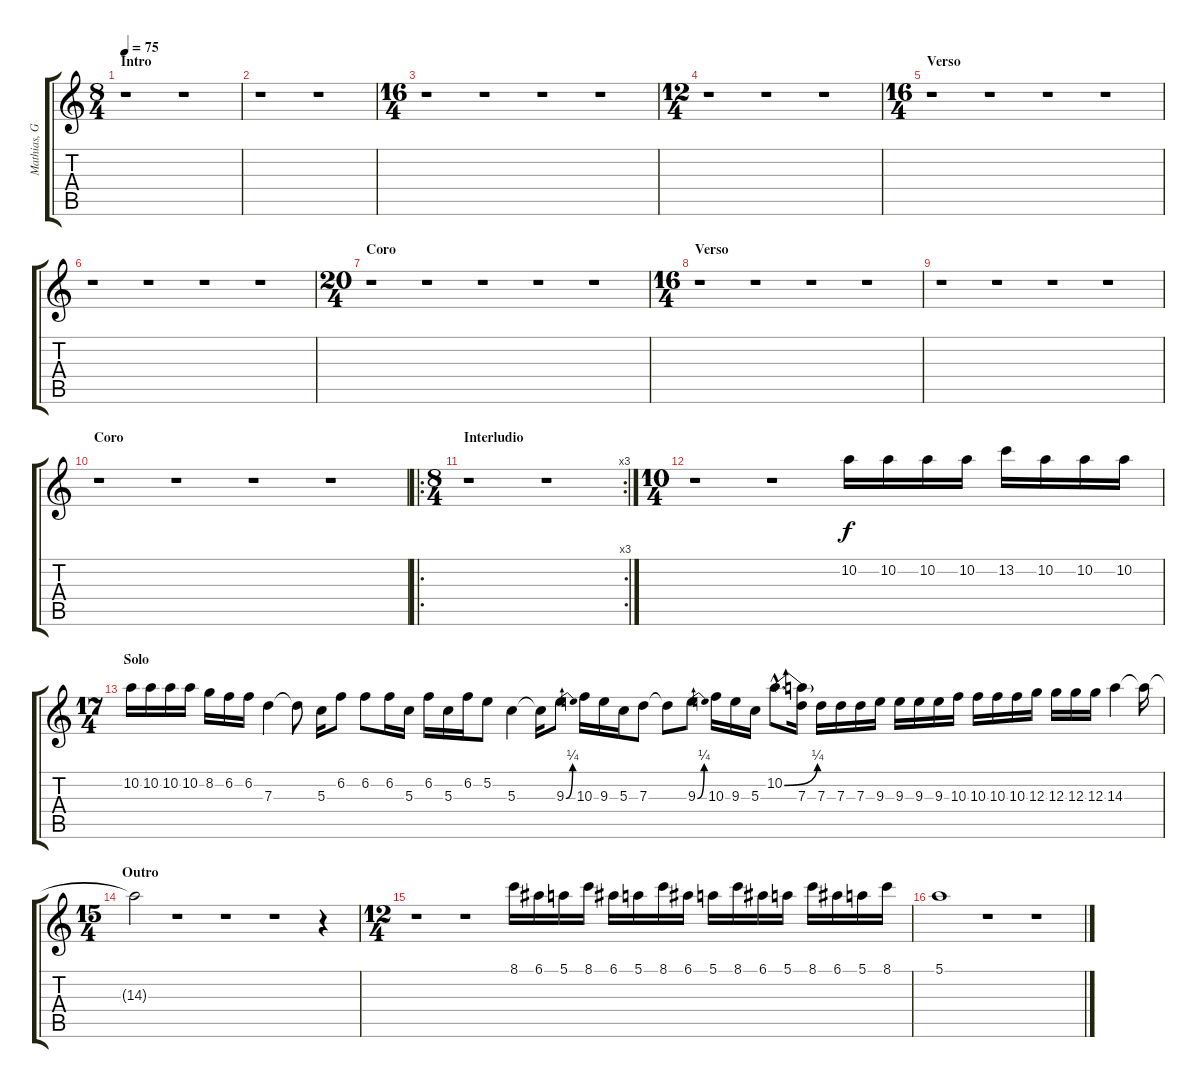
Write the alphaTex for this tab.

\track ("Mathias, Guitarra Solo" "Mathias, G") {instrument distortionguitar}
\staff {score tabs}
\tuning (E4 B3 G3 D3 A2 E2) {hide}
\ts (8 4)
\section ("" "Intro")
\tempo 75
\clef g2
\ks c
r.1{dy f instrument distortionguitar} r.1 |
r.1 r.1 |
\ts (16 4)
r.1 r.1 r.1 r.1 |
\ts (12 4)
r.1 r.1 r.1 |
\ts (16 4)
\section ("" "Verso")
r.1 r.1 r.1 r.1 |
r.1 r.1 r.1 r.1 |
\ts (20 4)
\section ("" "Coro")
r.1 r.1 r.1 r.1 r.1 |
\ts (16 4)
\section ("" "Verso")
r.1 r.1 r.1 r.1 |
r.1 r.1 r.1 r.1 |
\section ("" "Coro")
r.1 r.1 r.1 r.1 |
\ro
\rc 3
\ts (8 4)
\section ("" "Interludio")
r.1 r.1 |
\ts (10 4)
r.1 r.1 10.2.16 10.2.16 10.2.16 10.2.16 13.2.16 10.2.16 10.2.16 10.2.16 |
\ts (17 4)
\section ("" "Solo")
10.2.16 10.2.16 10.2.16 10.2.16 8.2.16 6.2.16 6.2.16 7.3.4 7.3{t}.8 5.3.16 6.2.8 6.2.8 6.2.16 5.3.16 6.2.16 5.3.16 6.2.16 5.2.8 5.3.4 5.3{t}.16 9.3{be (bend 0 0 60 1)}.8 10.3.16 9.3.16 5.3.16 7.3.8 7.3{t}.8 9.3{be (bend 0 0 60 1)}.8 10.3.16 9.3.16 5.3.16 10.2{be (bend 0 0 60 1) hac}.8{d} (10.2{t} 7.3).16 7.3.16 7.3.16 7.3.16 9.3.16 9.3.16 9.3.16 9.3.16 10.3.16 10.3.16 10.3.16 10.3.16 12.3.16 12.3.16 12.3.16 12.3.16 14.3.4 14.3{t}.16 |
\ts (15 4)
\section ("" "Outro")
14.3{t}.2 r.1 r.1 r.1 r.4 |
\ts (12 4)
r.1 r.1 8.1.16 6.1.16 5.1.16 8.1.16 6.1.16 5.1.16 8.1.16 6.1.16 5.1.16 8.1.16 6.1.16 5.1.16 8.1.16 6.1.16 5.1.16 8.1.16 |
5.1.1 r.1 r.1
